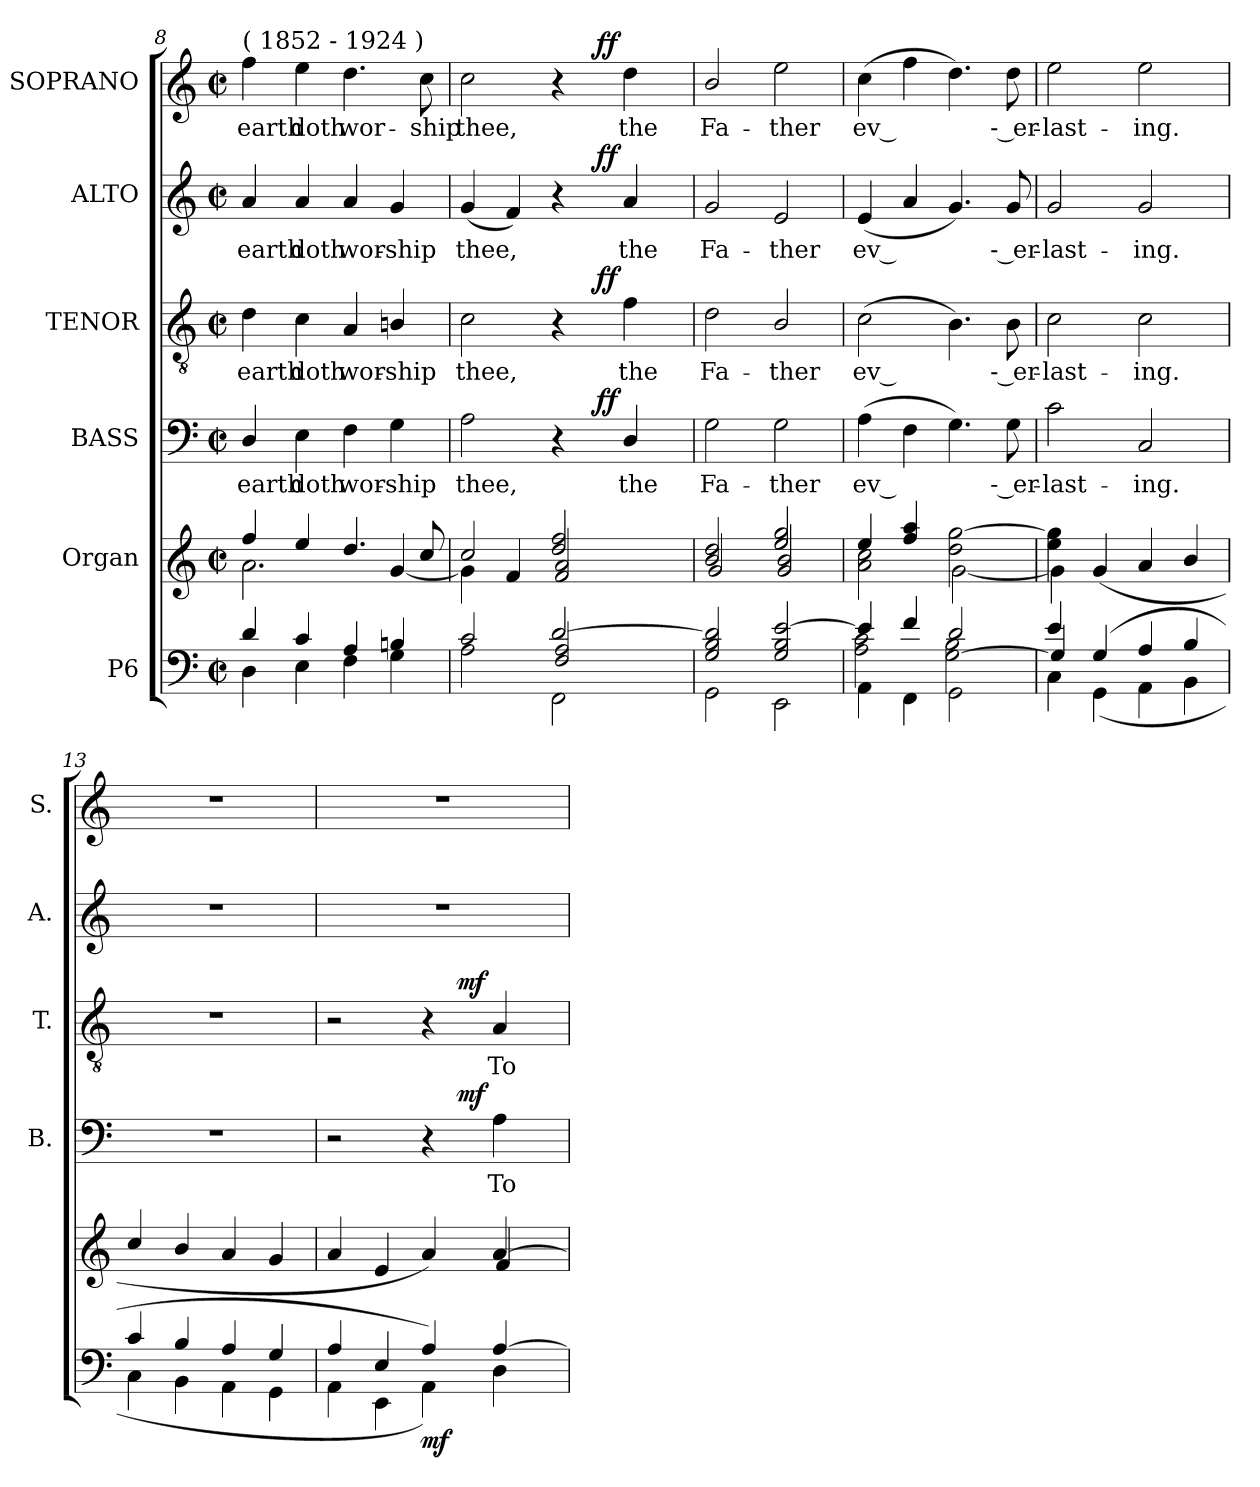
**kern	**dynam	**kern	**kern	**text	**dynam	**kern	**text	**dynam	**kern	**text	**dynam	**kern	**text	**dynam
*part6	*part6	*part5	*part4	*part4	*part4	*part3	*part3	*part3	*part2	*part2	*part2	*part1	*part1	*part1
*staff6	*staff6	*staff5	*staff4	*staff4	*staff4	*staff3	*staff3	*staff3	*staff2	*staff2	*staff2	*staff1	*staff1	*staff1
*I"P6	*	*I"Organ	*I"BASS	*	*	*I"TENOR	*	*	*I"ALTO	*	*	*I"SOPRANO	*	*
*	*	*	*I'B.	*	*	*I'T.	*	*	*I'A.	*	*	*I'S.	*	*
*clefF4	*	*clefG2	*clefF4	*	*	*clefGv2	*	*	*clefG2	*	*	*clefG2	*	*
*	*	*	*	*	*	*ITrd7c12	*	*	*	*	*	*	*	*
*k[]	*	*k[]	*k[]	*	*	*k[]	*	*	*k[]	*	*	*k[]	*	*
*C:	*	*C:	*C:	*	*	*C:	*	*	*C:	*	*	*C:	*	*
*M2/2	*	*M2/2	*M2/2	*	*	*M2/2	*	*	*M2/2	*	*	*M2/2	*	*
*met(c|)	*	*met(c|)	*met(c|)	*	*	*met(c|)	*	*	*met(c|)	*	*	*met(c|)	*	*
=8	=8	=8	=8	=8	=8	=8	=8	=8	=8	=8	=8	=8	=8	=8
*^	*	*^	*	*	*	*	*	*	*	*	*	*	*	*
!	!	!	!	!	!	!LO:LY:b:color=#000000	!	!	!	!	!	!	!	!	!	!
!	!	!	!	!	!	!	!	!	!LO:LY:b:color=#000000	!	!	!	!	!	!	!
!	!	!	!	!	!	!	!	!	!	!	!	!LO:LY:b:color=#000000	!	!	!	!
!	!	!	!	!	!	!	!	!	!	!	!	!	!	!LO:TX:a:t=( 1852 - 1924 )	!	!
!	!	!	!	!	!	!	!	!	!	!	!	!	!	!	!LO:LY:b:color=#000000	!
4di/	4Di\	.	4ffi/	2.ai\	4Di/	earth	.	4Di\	earth	.	4ai/	earth	.	4ffi\	earth	.
!	!	!	!	!	!	!LO:LY:b:color=#000000	!	!	!	!	!	!	!	!	!	!
!	!	!	!	!	!	!	!	!	!LO:LY:b:color=#000000	!	!	!	!	!	!	!
!	!	!	!	!	!	!	!	!	!	!	!	!LO:LY:b:color=#000000	!	!	!	!
!	!	!	!	!	!	!	!	!	!	!	!	!	!	!	!LO:LY:b:color=#000000	!
4ci/	4Ei\	.	4eei/	.	4Ei\	doth	.	4Ci\	doth	.	4ai/	doth	.	4eei\	doth	.
!	!	!	!	!	!	!LO:LY:b:color=#000000	!	!	!	!	!	!	!	!	!	!
!	!	!	!	!	!	!	!	!	!LO:LY:b:color=#000000	!	!	!	!	!	!	!
!	!	!	!	!	!	!	!	!	!	!	!	!LO:LY:b:color=#000000	!	!	!	!
!	!	!	!	!	!	!	!	!	!	!	!	!	!	!	!LO:LY:b:color=#000000	!
4Ai/	4Fi\	.	4.ddi/	.	4Fi\	wor-	.	4AAi/	wor-	.	4ai/	wor-	.	4.ddi\	wor-	.
!	!	!	!	!	!	!LO:LY:b:color=#000000	!	!	!	!	!	!	!	!	!	!
!	!	!	!	!	!	!	!	!	!LO:LY:b:color=#000000	!	!	!	!	!	!	!
!	!	!	!	!	!	!	!	!	!	!	!	!LO:LY:b:color=#000000	!	!	!	!
4Bni/	4Gi\	.	.	[4gi/	4Gi\	-ship	.	4BBni/	-ship	.	4gi/	-ship	.	.	.	.
!	!	!	!	!	!	!	!	!	!	!	!	!	!	!	!LO:LY:b:color=#000000	!
.	.	.	8cci/	.	.	.	.	.	.	.	.	.	.	8cci\	-ship	.
!!LO:LB:g=z
=9	=9	=9	=9	=9	=9	=9	=9	=9	=9	=9	=9	=9	=9	=9	=9	=9
*	*^	*	*	*	*	*	*	*	*	*	*	*	*	*	*	*
!	!	!	!	!	!	!	!LO:LY:b:color=#000000	!	!	!	!	!	!	!	!	!	!
!	!	!	!	!	!	!	!	!	!	!LO:LY:b:color=#000000	!	!	!	!	!	!	!
!	!	!	!	!	!	!	!	!	!	!	!	!	!LO:LY:b:color=#000000	!	!	!	!
!	!	!	!	!	!	!	!	!	!	!	!	!	!	!	!	!LO:LY:b:color=#000000	!
*	*	*	*	*	*	*^	*	*	*^	*	*	*^	*	*	*^	*	*
2ci/	2Ai\	2ryy	.	2cci/	4gi\]	2Ai\	2ryy	thee,	.	2Ci\	2ryy	thee,	.	(4gi/	2ryy	thee,	.	2cci\	2ryy	thee,	.
.	.	.	.	.	4fi/	.	.	.	.	.	.	.	.	4fi/)	.	.	.	.	.	.	.
[2di/	2Fi/ 2Ai	2FFi\	.	2ddi/ 2ffi	2fi/ 2ai	4r	8ryy	.	.	4r	8ryy	.	.	4r	8ryy	.	.	4r	8ryy	.	.
.	.	.	.	.	.	.	64ryy	.	.	.	64ryy	.	.	.	64ryy	.	.	.	64ryy	.	.
.	.	.	.	.	.	.	128ryy	.	.	.	128ryy	.	.	.	128ryy	.	.	.	128ryy	.	.
.	.	.	.	.	.	.	512ryy	.	.	.	512ryy	.	.	.	512ryy	.	.	.	512ryy	.	.
.	.	.	.	.	.	.	4ryy	.	ff	.	4ryy	.	ff	.	4ryy	.	ff	.	4ryy	.	ff
!	!	!	!	!	!	!	!	!LO:LY:b:color=#000000	!	!	!	!	!	!	!	!	!	!	!	!	!
!	!	!	!	!	!	!	!	!	!	!	!	!LO:LY:b:color=#000000	!	!	!	!	!	!	!	!	!
!	!	!	!	!	!	!	!	!	!	!	!	!	!	!	!	!LO:LY:b:color=#000000	!	!	!	!	!
!	!	!	!	!	!	!	!	!	!	!	!	!	!	!	!	!	!	!	!	!LO:LY:b:color=#000000	!
.	.	.	.	.	.	4Di/	.	the	.	4Fi\	.	the	.	4ai/	.	the	.	4ddi\	.	the	.
.	.	.	.	.	.	.	16ryy	.	.	.	16ryy	.	.	.	16ryy	.	.	.	16ryy	.	.
.	.	.	.	.	.	.	32ryy	.	.	.	32ryy	.	.	.	32ryy	.	.	.	32ryy	.	.
.	.	.	.	.	.	.	256.ryy	.	.	.	256.ryy	.	.	.	256.ryy	.	.	.	256.ryy	.	.
*	*	*	*	*	*	*v	*v	*	*	*	*	*	*	*v	*v	*	*	*v	*v	*	*
*	*v	*v	*	*	*	*	*	*	*v	*v	*	*	*	*	*	*	*	*
=10	=10	=10	=10	=10	=10	=10	=10	=10	=10	=10	=10	=10	=10	=10	=10	=10
*	*^	*	*	*	*^	*	*	*^	*	*	*^	*	*	*^	*	*
!	!	!	!	!	!	!	!	!LO:LY:b:color=#000000	!	!	!	!	!	!	!	!	!	!	!	!	!
*	*	*	*	*	*	*v	*v	*	*	*	*	*	*	*v	*v	*	*	*v	*v	*	*
*	*v	*v	*	*	*	*	*	*	*v	*v	*	*	*	*	*	*	*	*
*	*^	*	*	*	*^	*	*	*^	*	*	*^	*	*	*^	*	*
!	!	!	!	!	!	!	!	!	!	!	!	!LO:LY:b:color=#000000	!	!	!	!	!	!	!	!	!
*	*	*	*	*	*	*v	*v	*	*	*	*	*	*	*v	*v	*	*	*v	*v	*	*
*	*v	*v	*	*	*	*	*	*	*v	*v	*	*	*	*	*	*	*	*
*	*^	*	*	*	*^	*	*	*^	*	*	*^	*	*	*^	*	*
!	!	!	!	!	!	!	!	!	!	!	!	!	!	!	!	!LO:LY:b:color=#000000	!	!	!	!	!
*	*	*	*	*	*	*v	*v	*	*	*	*	*	*	*v	*v	*	*	*v	*v	*	*
*	*v	*v	*	*	*	*	*	*	*v	*v	*	*	*	*	*	*	*	*
*	*^	*	*	*	*^	*	*	*^	*	*	*^	*	*	*^	*	*
!	!	!	!	!	!	!	!	!	!	!	!	!	!	!	!	!	!	!	!	!LO:LY:b:color=#000000	!
*	*	*	*	*	*	*v	*v	*	*	*	*	*	*	*v	*v	*	*	*v	*v	*	*
*	*v	*v	*	*	*	*	*	*	*v	*v	*	*	*	*	*	*	*	*
2Gi/ 2Bi 2di]	2GGi\	.	2bi/ 2ddi	2gi/	2Gi\	Fa-	.	2Di\	Fa-	.	2gi/	Fa-	.	2bi/	Fa-	.
!	!	!	!	!	!	!LO:LY:b:color=#000000	!	!	!	!	!	!	!	!	!	!
!	!	!	!	!	!	!	!	!	!LO:LY:b:color=#000000	!	!	!	!	!	!	!
!	!	!	!	!	!	!	!	!	!	!	!	!LO:LY:b:color=#000000	!	!	!	!
!	!	!	!	!	!	!	!	!	!	!	!	!	!	!	!LO:LY:b:color=#000000	!
2Gi/ 2Bi [2ei	2EEi\	.	2eei/ 2ggi	2gi/ 2bi	2Gi\	-ther	.	2BBi/	-ther	.	2ei/	-ther	.	2eei\	-ther	.
=11	=11	=11	=11	=11	=11	=11	=11	=11	=11	=11	=11	=11	=11	=11	=11	=11
*	*^	*	*	*	*	*	*	*	*	*	*	*	*	*	*	*
!	!	!	!	!	!	!	!LO:LY:b:color=#000000	!	!	!	!	!	!	!	!	!	!
!	!	!	!	!	!	!	!	!	!	!LO:LY:b:color=#000000	!	!	!	!	!	!	!
!	!	!	!	!	!	!	!	!	!	!	!	!	!LO:LY:b:color=#000000	!	!	!	!
!	!	!	!	!	!	!	!	!	!	!	!	!	!	!	!	!LO:LY:b:color=#000000	!
4ei/]	4AAi\	2Ai\ 2ci	.	4eei/	2ai\ 2cci	(4Ai\	ev --	.	(2Ci\	ev --	.	(4ei/	ev --	.	(4cci\	ev --	.
4fi/	4FFi\	.	.	4ffi/ 4aai	.	4Fi\	.	.	.	.	.	4ai/	.	.	4ffi\	.	.
2di/	2GGi\	[2Gi\ 2Bi	.	2ddi\ [2ggi	[2gi\	4.Gi\)	.	.	4.BBi\)	.	.	4.gi/)	.	.	4.ddi\)	.	.
!	!	!	!	!	!	!	!LO:LY:b:color=#000000	!	!	!	!	!	!	!	!	!	!
!	!	!	!	!	!	!	!	!	!	!LO:LY:b:color=#000000	!	!	!	!	!	!	!
!	!	!	!	!	!	!	!	!	!	!	!	!	!LO:LY:b:color=#000000	!	!	!	!
!	!	!	!	!	!	!	!	!	!	!	!	!	!	!	!	!LO:LY:b:color=#000000	!
.	.	.	.	.	.	8Gi\	-- er-	.	8BBi\	-- er-	.	8gi/	-- er-	.	8ddi\	-- er-	.
=12	=12	=12	=12	=12	=12	=12	=12	=12	=12	=12	=12	=12	=12	=12	=12	=12	=12
!	!	!	!	!	!	!	!LO:LY:b:color=#000000	!	!	!	!	!	!	!	!	!	!
!	!	!	!	!	!	!	!	!	!	!LO:LY:b:color=#000000	!	!	!	!	!	!	!
!	!	!	!	!	!	!	!	!	!	!	!	!	!LO:LY:b:color=#000000	!	!	!	!
!	!	!	!	!	!	!	!	!	!	!	!	!	!	!	!	!LO:LY:b:color=#000000	!
4ei/	4Ci\	4Gi/]	.	4eei\ 4ggi]	4gi\]	2ci\	-last-	.	2Ci\	-last-	.	2gi/	-last-	.	2eei\	-last-	.
(4Gi/	(4GGi\	4ryy	.	(4gi/	4ryy	.	.	.	.	.	.	.	.	.	.	.	.
!	!	!	!	!	!	!	!LO:LY:b:color=#000000	!	!	!	!	!	!	!	!	!	!
!	!	!	!	!	!	!	!	!	!	!LO:LY:b:color=#000000	!	!	!	!	!	!	!
!	!	!	!	!	!	!	!	!	!	!	!	!	!LO:LY:b:color=#000000	!	!	!	!
!	!	!	!	!	!	!	!	!	!	!	!	!	!	!	!	!LO:LY:b:color=#000000	!
4Ai/	4AAi\	2ryy	.	4ai/	2ryy	2Ci/	-ing.	.	2Ci\	-ing.	.	2gi/	-ing.	.	2eei\	-ing.	.
4Bi/	4BBi\	.	.	4bi/	.	.	.	.	.	.	.	.	.	.	.	.	.
*	*v	*v	*	*	*	*	*	*	*	*	*	*	*	*	*	*	*
*	*	*	*v	*v	*	*	*	*	*	*	*	*	*	*	*	*
=13	=13	=13	=13	=13	=13	=13	=13	=13	=13	=13	=13	=13	=13	=13	=13
4ci/	4Ci\	.	4cci/	1r	.	.	1r	.	.	1r	.	.	1r	.	.
4Bi/	4BBi\	.	4bi/	.	.	.	.	.	.	.	.	.	.	.	.
4Ai/	4AAi\	.	4ai/	.	.	.	.	.	.	.	.	.	.	.	.
4Gi/	4GGi\	.	4gi/	.	.	.	.	.	.	.	.	.	.	.	.
=14	=14	=14	=14	=14	=14	=14	=14	=14	=14	=14	=14	=14	=14	=14	=14
*	*	*	*^	*^	*	*	*^	*	*	*	*	*	*	*	*
4Ai/	4AAi\	.	4ai/	2ryy	2r	2ryy	.	.	2r	2ryy	.	.	1r	.	.	1r	.	.
4Ei/	4EEi\	.	4ei/	.	.	.	.	.	.	.	.	.	.	.	.	.	.	.
4Ai/)	4AAi\)	mf	4ai/)	4ryy	4r	16ryy	.	.	4r	16ryy	.	.	.	.	.	.	.	.
.	.	.	.	.	.	32ryy	.	.	.	32ryy	.	.	.	.	.	.	.	.
.	.	.	.	.	.	512.ryy	.	.	.	512.ryy	.	.	.	.	.	.	.	.
.	.	.	.	.	.	4ryy	.	mf	.	4ryy	.	mf	.	.	.	.	.	.
!	!	!	!	!	!	!	!LO:LY:b:color=#000000	!	!	!	!	!	!	!	!	!	!	!
!	!	!	!	!	!	!	!	!	!	!	!LO:LY:b:color=#000000	!	!	!	!	!	!	!
[4Ai/	4Di\	.	[4ai/	4fi/	4Ai\	.	To	.	4AAi/	.	To	.	.	.	.	.	.	.
.	.	.	.	.	.	8ryy	.	.	.	8ryy	.	.	.	.	.	.	.	.
.	.	.	.	.	.	64ryy	.	.	.	64ryy	.	.	.	.	.	.	.	.
.	.	.	.	.	.	128ryy	.	.	.	128ryy	.	.	.	.	.	.	.	.
.	.	.	.	.	.	256ryy	.	.	.	256ryy	.	.	.	.	.	.	.	.
.	.	.	.	.	.	1024ryy	.	.	.	1024ryy	.	.	.	.	.	.	.	.
*v	*v	*	*	*	*v	*v	*	*	*v	*v	*	*	*	*	*	*	*	*
*	*	*v	*v	*	*	*	*	*	*	*	*	*	*	*	*
=	=	=	=	=	=	=	=	=	=	=	=	=	=	=
*-	*-	*-	*-	*-	*-	*-	*-	*-	*-	*-	*-	*-	*-	*-
